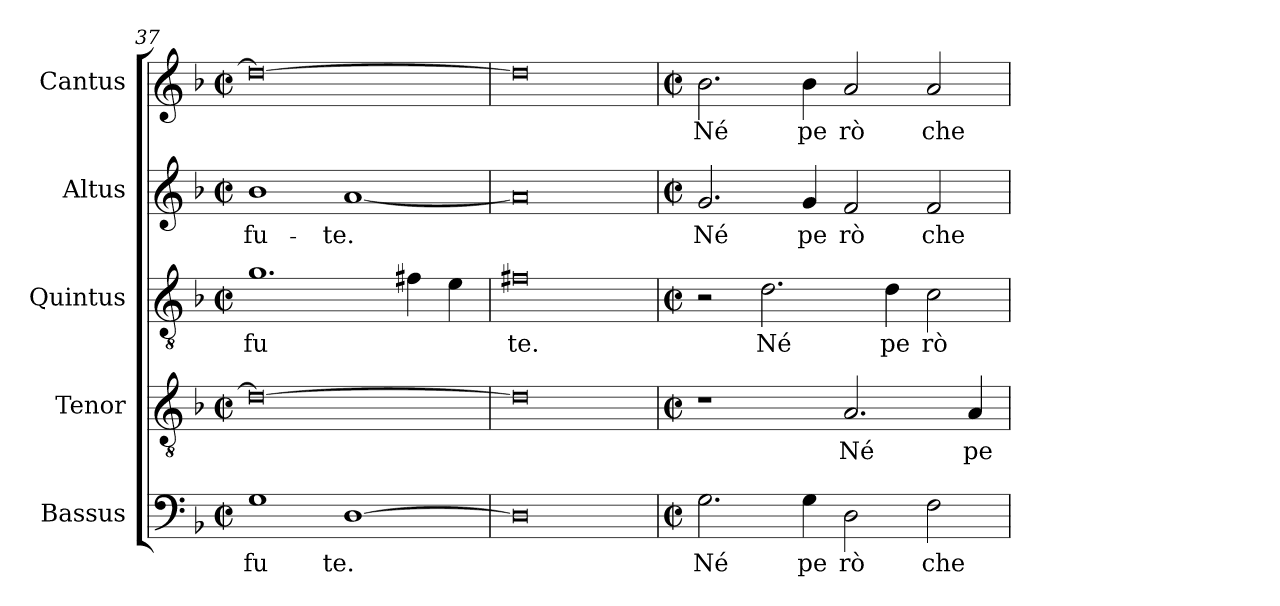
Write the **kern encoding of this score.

**kern	**text	**kern	**text	**kern	**text	**kern	**text	**kern	**text
*part5	*part5	*part4	*part4	*part3	*part3	*part2	*part2	*part1	*part1
*staff5	*staff5	*staff4	*staff4	*staff3	*staff3	*staff2	*staff2	*staff1	*staff1
*I"Bassus	*	*I"Tenor	*	*I"Quintus	*	*I"Altus	*	*I"Cantus	*
*clefF4	*	*clefGv2	*	*clefGv2	*	*clefG2	*	*clefG2	*
*k[b-]	*	*k[b-]	*	*k[b-]	*	*k[b-]	*	*k[b-]	*
*F:	*	*F:	*	*F:	*	*F:	*	*F:	*
*M2/2	*	*M2/2	*	*M2/2	*	*M2/2	*	*M2/2	*
*met(c|)	*	*met(c|)	*	*met(c|)	*	*met(c|)	*	*met(c|)	*
=37	=37	=37	=37	=37	=37	=37	=37	=37	=37
!	!LO:LY:b:cj	!	!LO:LY:b:cj	!	!LO:LY:b:cj	!	!LO:LY:b:cj	!	!LO:LY:b:cj
1G	fu	0d_>	.	1.g	fu	1b-	-fu-	0dd_>	.
!	!LO:LY:b:cj	!	!	!	!	!	!LO:LY:b:cj	!	!
[>1D	te.	.	.	.	.	[<1a	-te.	.	.
!	!	!	!	!	!LO:LY:b:cj	!	!	!	!
.	.	.	.	4f#X\	.	.	.	.	.
!	!	!	!	!	!LO:LY:b:cj	!	!	!	!
.	.	.	.	4e\	.	.	.	.	.
=38	=38	=38	=38	=38	=38	=38	=38	=38	=38
!	!LO:LY:b:cj	!	!LO:LY:b:cj	!	!LO:LY:b:cj	!	!LO:LY:b:cj	!	!LO:LY:b:cj
0D]	.	0d]	.	0f#X	te.	0a]	.	0dd]	.
!!LO:PB:g=z
=39!	=39!	=39!	=39!	=39!	=39!	=39!	=39!	=39!	=39!
*M2/2	*	*M2/2	*	*M2/2	*	*M2/2	*	*M2/2	*
*met(c|)	*	*met(c|)	*	*met(c|)	*	*met(c|)	*	*met(c|)	*
!	!LO:LY:b:cj	!	!	!	!	!	!LO:LY:b:cj	!	!LO:LY:b:cj
2.G\	Né	1r	.	2r	.	2.g/	Né	2.b-\	Né
!	!	!	!	!	!LO:LY:b:cj	!	!	!	!
.	.	.	.	2.d\	Né	.	.	.	.
!	!LO:LY:b:cj	!	!	!	!	!	!LO:LY:b:cj	!	!LO:LY:b:cj
4G\	pe	.	.	.	.	4g/	pe	4b-\	pe
!	!LO:LY:b:cj	!	!LO:LY:b:cj	!	!	!	!LO:LY:b:cj	!	!LO:LY:b:cj
2D\	rò	2.A/	Né	.	.	2f/	rò	2a/	rò
!	!	!	!	!	!LO:LY:b:cj	!	!	!	!
.	.	.	.	4d\	pe	.	.	.	.
!	!LO:LY:b:cj	!	!	!	!LO:LY:b:cj	!	!LO:LY:b:cj	!	!LO:LY:b:cj
2F\	che	.	.	2c\	rò	2f/	che	2a/	che
!	!	!	!LO:LY:b:cj	!	!	!	!	!	!
.	.	4A/	pe	.	.	.	.	.	.
=	=	=	=	=	=	=	=	=	=
*-	*-	*-	*-	*-	*-	*-	*-	*-	*-
